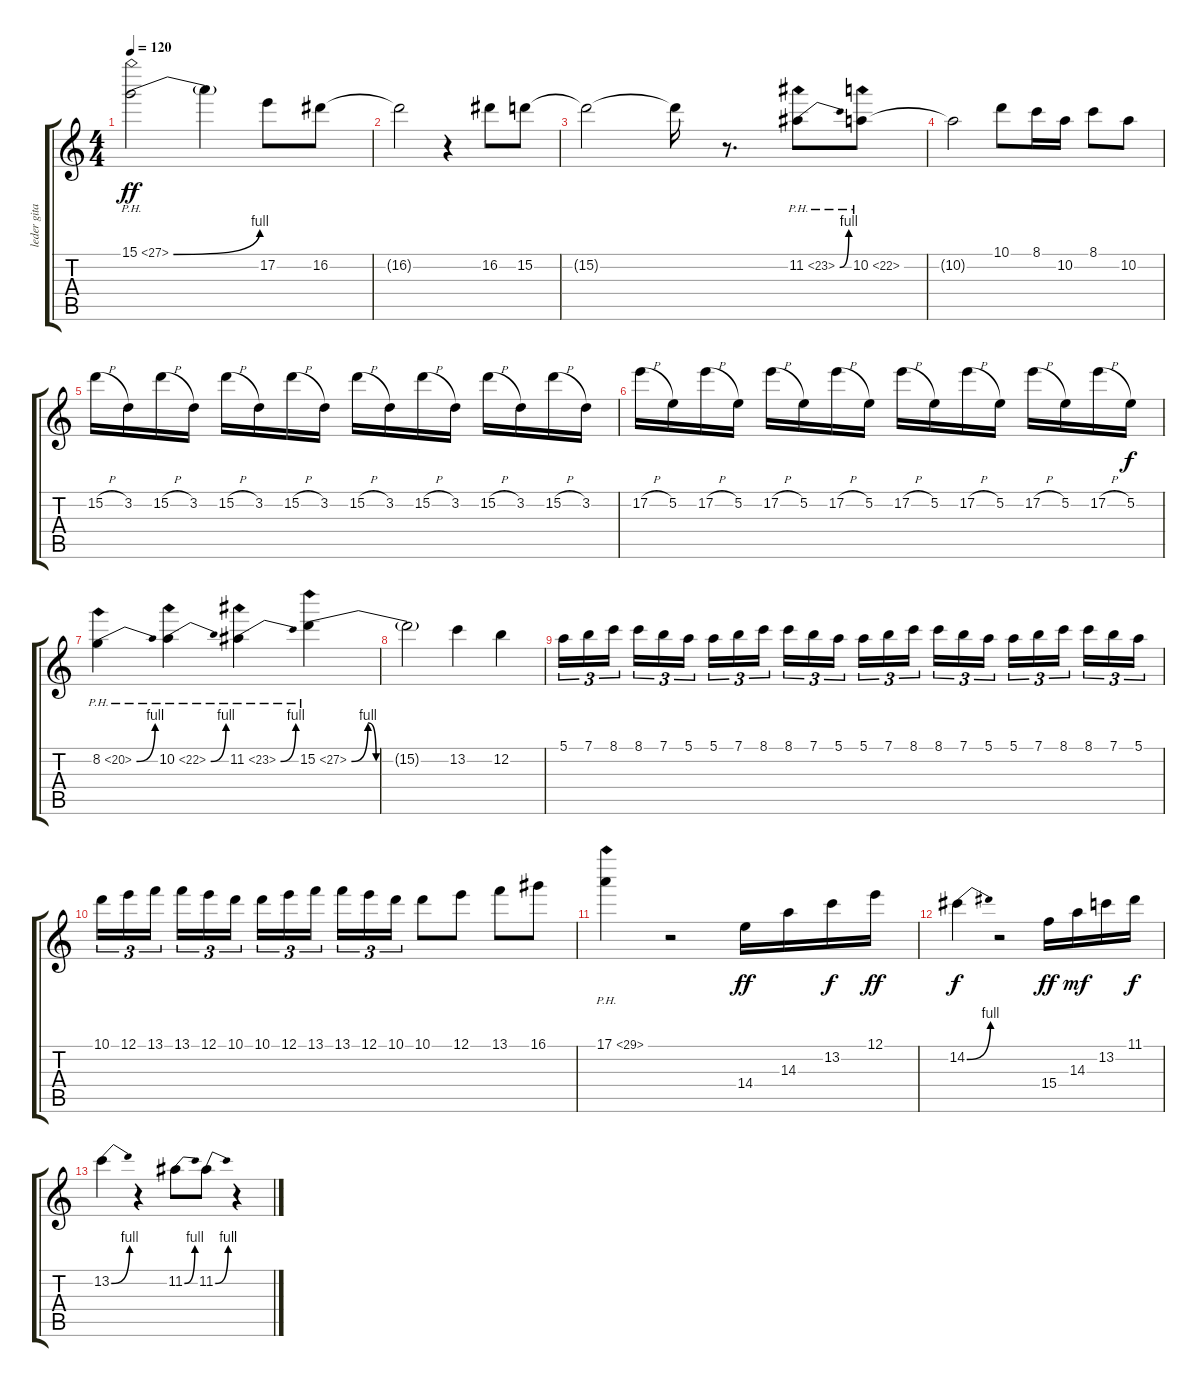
\track ("leder gitar" "leder gita") {instrument distortionguitar}
\staff {score tabs}
\tuning (E4 B3 G3 D3 A2 E2) {hide}
\ts (4 4)
\tempo 120
\clef g2
\ks c
15.1{be (bend 0 0 60 4) ph 12}.2{dy ff} 15.1{t}.4 17.2.8 16.2.8 |
16.2{t}.2 r.4 16.2.8 15.2.8 |
15.2{t}.2 15.2{t}.16 r.8{d} 11.2{be (bend 0 0 60 4) ph 12}.8 10.2{ph 12}.8 |
10.2{t}.2 10.1.8 8.1.16 10.2.16 8.1.8 10.2.8 |
15.2{h}.16 3.2.16 15.2{h}.16 3.2.16 15.2{h}.16 3.2.16 15.2{h}.16 3.2.16 15.2{h}.16 3.2.16 15.2{h}.16 3.2.16 15.2{h}.16 3.2.16 15.2{h}.16 3.2.16 |
17.2{h}.16 5.2.16 17.2{h}.16 5.2.16 17.2{h}.16 5.2.16 17.2{h}.16 5.2.16 17.2{h}.16 5.2.16 17.2{h}.16 5.2.16 17.2{h}.16 5.2.16 17.2{h}.16 5.2.16{dy f} |
8.2{be (bend 0 0 60 4) ph 12}.4 10.2{be (bend 0 0 60 4) ph 12}.4 11.2{be (bend 0 0 60 4) ph 12}.4 15.2{be (custom 0 0 10 4 15 0 20 0 30 0 43 0 60 0) ph 12}.4 |
15.2{t}.2 13.2.4 12.2.4 |
5.1.16{tu (3 2)} 7.1.16{tu (3 2)} 8.1.16{tu (3 2) beam splitsecondary} 8.1.16{tu (3 2)} 7.1.16{tu (3 2)} 5.1.16{tu (3 2)} 5.1.16{tu (3 2)} 7.1.16{tu (3 2)} 8.1.16{tu (3 2) beam splitsecondary} 8.1.16{tu (3 2)} 7.1.16{tu (3 2)} 5.1.16{tu (3 2)} 5.1.16{tu (3 2)} 7.1.16{tu (3 2)} 8.1.16{tu (3 2) beam splitsecondary} 8.1.16{tu (3 2)} 7.1.16{tu (3 2)} 5.1.16{tu (3 2)} 5.1.16{tu (3 2)} 7.1.16{tu (3 2)} 8.1.16{tu (3 2) beam splitsecondary} 8.1.16{tu (3 2)} 7.1.16{tu (3 2)} 5.1.16{tu (3 2)} |
10.1.16{tu (3 2)} 12.1.16{tu (3 2)} 13.1.16{tu (3 2) beam splitsecondary} 13.1.16{tu (3 2)} 12.1.16{tu (3 2)} 10.1.16{tu (3 2)} 10.1.16{tu (3 2)} 12.1.16{tu (3 2)} 13.1.16{tu (3 2) beam splitsecondary} 13.1.16{tu (3 2)} 12.1.16{tu (3 2)} 10.1.16{tu (3 2)} 10.1.8 12.1.8 13.1.8 16.1.8 |
17.1{ph 12}.4 r.2 14.4.16{dy ff} 14.3.16 13.2.16{dy f} 12.1.16{dy ff} |
14.2{be (bend 0 0 60 4)}.4{dy f} r.2 15.4.16{dy ff} 14.3.16{dy mf} 13.2.16 11.1.16{dy f} |
13.2{be (bend 0 0 60 4)}.4 r.4 11.2{be (bend 0 0 60 4)}.8 11.2{be (bend 0 0 60 4)}.8 r.4
